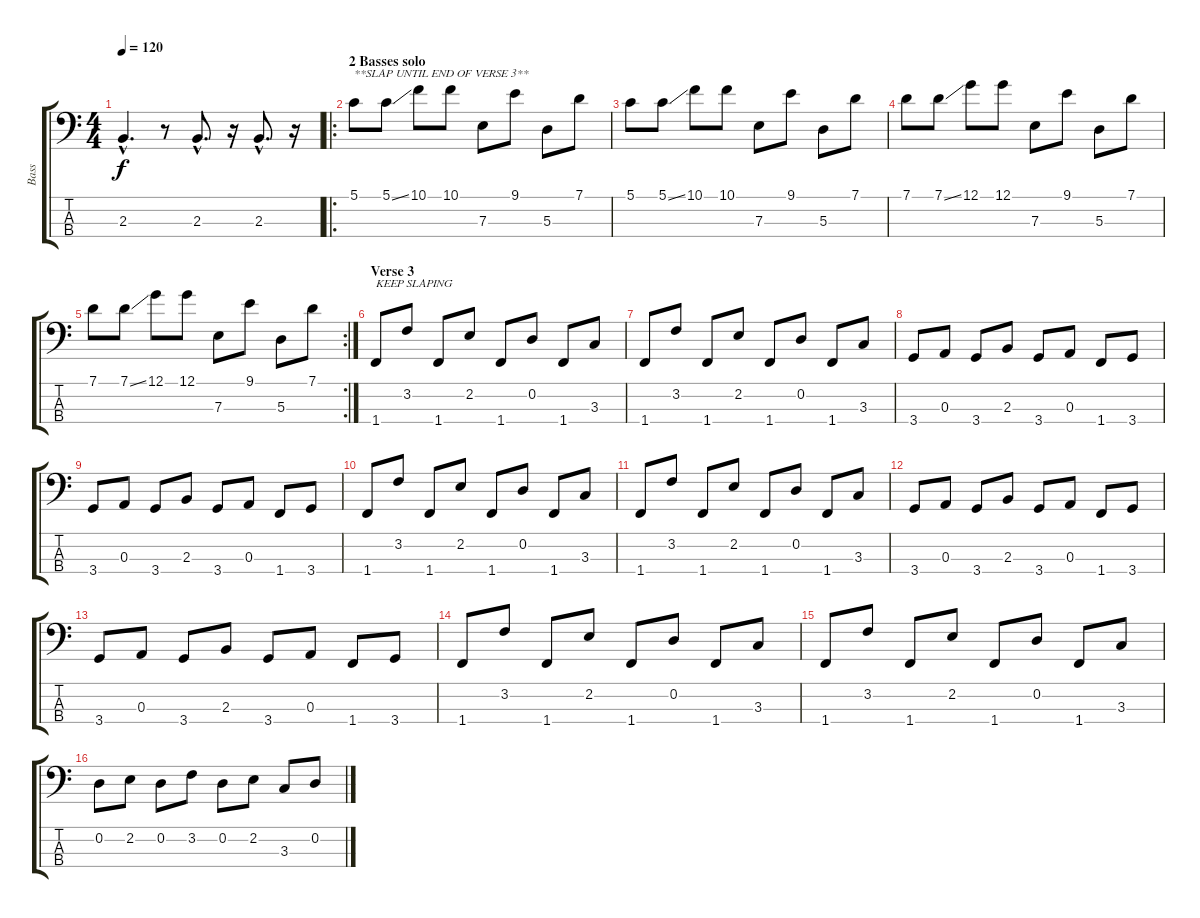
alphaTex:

\track ("Bass" "Bass") {instrument electricbassfinger}
\staff {score tabs}
\tuning (G2 D2 A1 E1) {hide}
\ts (4 4)
\tempo 120
\clef f4
\ks c
2.3{hac}.4{d dy f} r.8 2.3{hac}.8{d} r.16 2.3{hac}.8{d} r.16 |
\ro
\section ("" "2 Basses solo")
5.1.8{txt "**SLAP UNTIL END OF VERSE 3**" instrument slapbass2} 5.1{ss}.8 10.1.8 10.1.8 7.3.8 9.1.8 5.3.8 7.1.8 |
5.1.8 5.1{ss}.8 10.1.8 10.1.8 7.3.8 9.1.8 5.3.8 7.1.8 |
7.1.8 7.1{ss}.8 12.1.8 12.1.8 7.3.8 9.1.8 5.3.8 7.1.8 |
\rc 2
7.1.8 7.1{ss}.8 12.1.8 12.1.8 7.3.8 9.1.8 5.3.8 7.1.8 |
\section ("" "Verse 3")
1.4.8{txt "KEEP SLAPING" instrument slapbass2} 3.2.8 1.4.8 2.2.8 1.4.8 0.2.8 1.4.8 3.3.8 |
1.4.8 3.2.8 1.4.8 2.2.8 1.4.8 0.2.8 1.4.8 3.3.8 |
3.4.8 0.3.8 3.4.8 2.3.8 3.4.8 0.3.8 1.4.8 3.4.8 |
3.4.8 0.3.8 3.4.8 2.3.8 3.4.8 0.3.8 1.4.8 3.4.8 |
1.4.8 3.2.8 1.4.8 2.2.8 1.4.8 0.2.8 1.4.8 3.3.8 |
1.4.8 3.2.8 1.4.8 2.2.8 1.4.8 0.2.8 1.4.8 3.3.8 |
3.4.8 0.3.8 3.4.8 2.3.8 3.4.8 0.3.8 1.4.8 3.4.8 |
3.4.8 0.3.8 3.4.8 2.3.8 3.4.8 0.3.8 1.4.8 3.4.8 |
1.4.8 3.2.8 1.4.8 2.2.8 1.4.8 0.2.8 1.4.8 3.3.8 |
1.4.8 3.2.8 1.4.8 2.2.8 1.4.8 0.2.8 1.4.8 3.3.8 |
0.2.8 2.2.8 0.2.8 3.2.8 0.2.8 2.2.8 3.3.8 0.2.8
